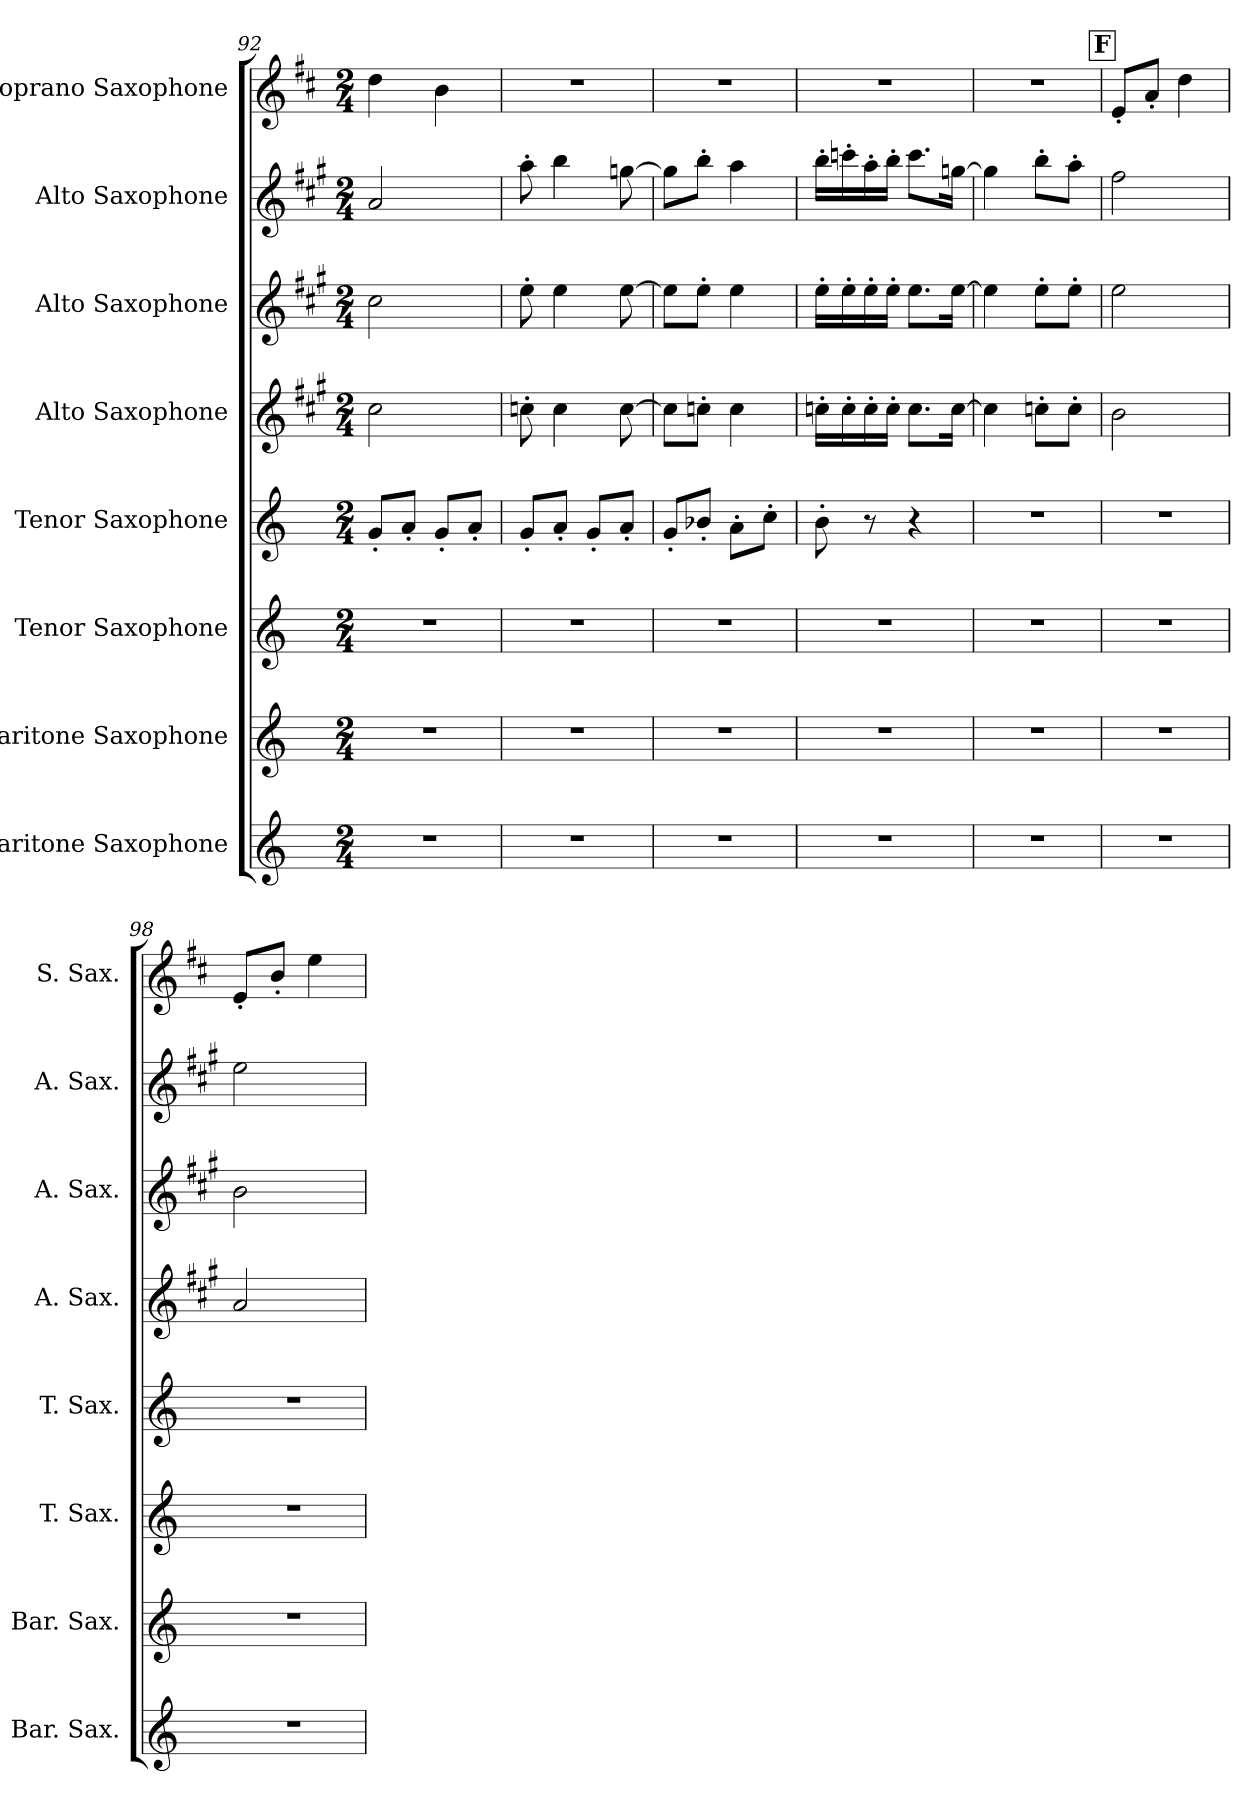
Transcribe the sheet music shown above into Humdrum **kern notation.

**kern	**kern	**kern	**kern	**kern	**kern	**kern	**kern	**dynam
*part8	*part7	*part6	*part5	*part4	*part3	*part2	*part1	*part1
*staff8	*staff7	*staff6	*staff5	*staff4	*staff3	*staff2	*staff1	*staff1
*I"Baritone Saxophone	*I"Baritone Saxophone	*I"Tenor Saxophone	*I"Tenor Saxophone	*I"Alto Saxophone	*I"Alto Saxophone	*I"Alto Saxophone	*I"Soprano Saxophone	*
*I'Bar. Sax.	*I'Bar. Sax.	*I'T. Sax.	*I'T. Sax.	*I'A. Sax.	*I'A. Sax.	*I'A. Sax.	*I'S. Sax.	*
*clefG2	*clefG2	*clefG2	*clefG2	*clefG2	*clefG2	*clefG2	*clefG2	*
*ITrd12c21	*ITrd12c21	*ITrd8c14	*ITrd8c14	*ITrd5c9	*ITrd5c9	*ITrd5c9	*ITrd1c2	*
*k[]	*k[]	*k[]	*k[]	*k[]	*k[]	*k[]	*k[]	*
*M2/4	*M2/4	*M2/4	*M2/4	*M2/4	*M2/4	*M2/4	*M2/4	*
=92	=92	=92	=92	=92	=92	=92	=92	=92
2r	2r	2r	8G'/L	2e\	2e\	2c/	4cc\	.
.	.	.	8A'/J	.	.	.	.	.
.	.	.	8G'/L	.	.	.	4a\	.
.	.	.	8A'/J	.	.	.	.	.
=93	=93	=93	=93	=93	=93	=93	=93	=93
2r	2r	2r	8G'/L	8e-X'\	8g'\	8cc'\	2r	.
.	.	.	8A'/J	4e-\	4g\	4dd\	.	.
.	.	.	8G'/L	.	.	.	.	.
.	.	.	8A'/J	[8e-\	[8g\	[8b-X\	.	.
=94	=94	=94	=94	=94	=94	=94	=94	=94
2r	2r	2r	8G'/L	8e-\L]	8g\L]	8b-\L]	2r	.
.	.	.	8B-X'/J	8e-X'\J	8g'\J	8dd'\J	.	.
.	.	.	8A'\L	4e-\	4g\	4cc\	.	.
.	.	.	8c'\J	.	.	.	.	.
!!LO:PB:g=z
=95	=95	=95	=95	=95	=95	=95	=95	=95
2r	2r	2r	8B'\	16e-X'\LL	16g'\LL	16dd'\LL	2r	.
.	.	.	.	16e-'\	16g'\	16ee-X'\	.	.
.	.	.	8r	16e-'\	16g'\	16cc'\	.	.
.	.	.	.	16e-'\JJ	16g'\JJ	16dd'\JJ	.	.
.	.	.	4r	8.e-\L	8.g\L	8.ee-\L	.	.
.	.	.	.	[16e-\Jk	[16g\Jk	[16b-X\Jk	.	.
=96	=96	=96	=96	=96	=96	=96	=96	=96
2r	2r	2r	2r	4e-\]	4g\]	4b-\]	2r	.
.	.	.	.	8e-X'\L	8g'\L	8dd'\L	.	.
.	.	.	.	8e-'\J	8g'\J	8cc'\J	.	.
!!LO:REH:place=s1:a:B:fs=14:t=F
=97	=97	=97	=97	=97	=97	=97	=97	=97
!	!	!	!	!	!	!	!	!LO:DY:b
!	!	!	!	!	!	!	!	!LO:DY:n=1:b
2r	2r	2r	2r	2d\	2g\	2a\	8d'/L	mf mf
.	.	.	.	.	.	.	8g'/J	.
.	.	.	.	.	.	.	4cc\	.
=98	=98	=98	=98	=98	=98	=98	=98	=98
*	*	*	*	*	*	*	*MM132	*
2r	2r	2r	2r	2c/	2d\	2g\	8d'/L	.
.	.	.	.	.	.	.	8a'/J	.
.	.	.	.	.	.	.	4dd\	.
=	=	=	=	=	=	=	=	=
*-	*-	*-	*-	*-	*-	*-	*-	*-
